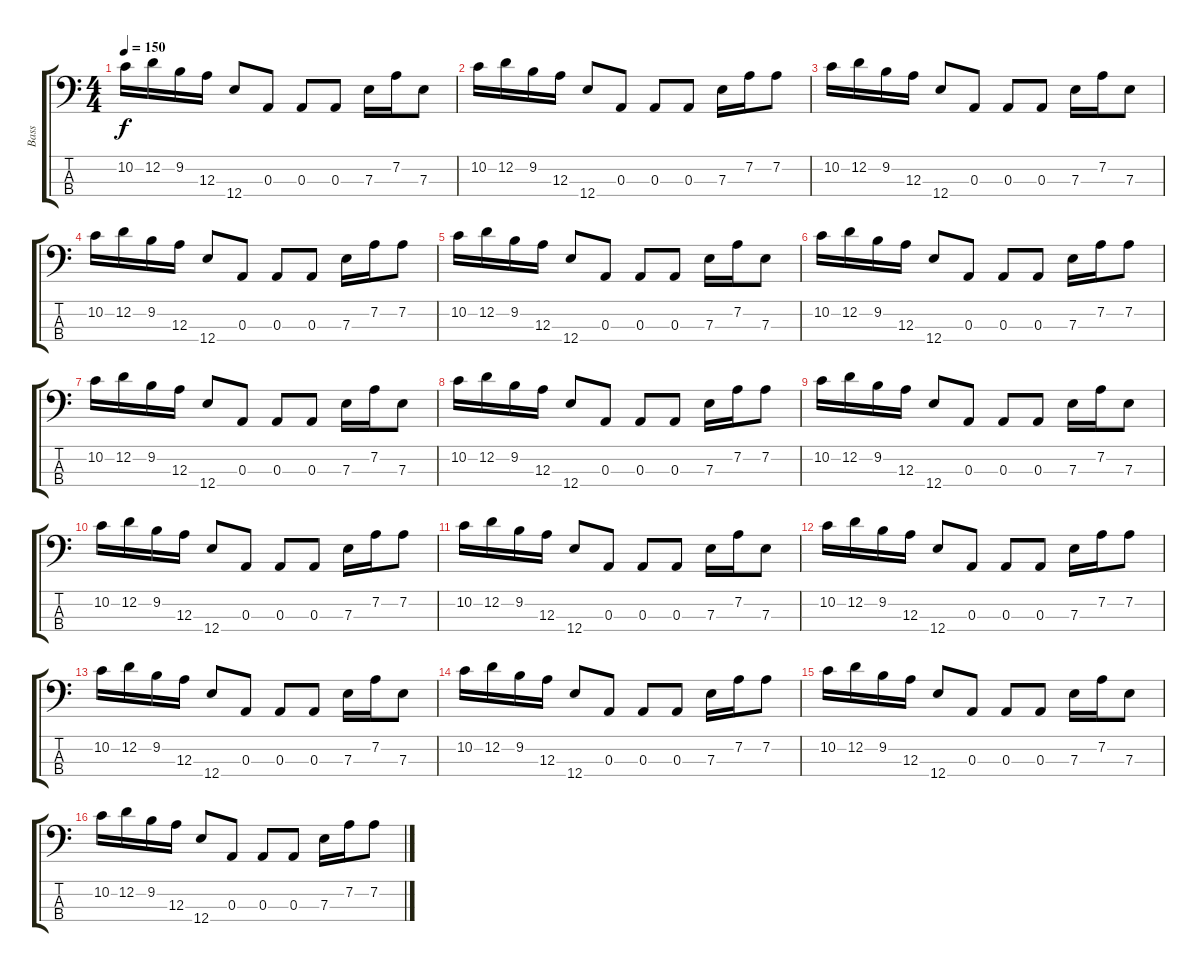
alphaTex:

\track ("Bass" "Bass") {instrument electricbassfinger}
\staff {score tabs}
\tuning (G2 D2 A1 E1) {hide}
\ts (4 4)
\tempo 150
\clef f4
\ks c
10.2.16{dy f} 12.2.16 9.2.16 12.3.16 12.4.8 0.3.8 0.3.8 0.3.8 7.3.16 7.2.16 7.3.8 |
10.2.16 12.2.16 9.2.16 12.3.16 12.4.8 0.3.8 0.3.8 0.3.8 7.3.16 7.2.16 7.2.8 |
10.2.16 12.2.16 9.2.16 12.3.16 12.4.8 0.3.8 0.3.8 0.3.8 7.3.16 7.2.16 7.3.8 |
10.2.16 12.2.16 9.2.16 12.3.16 12.4.8 0.3.8 0.3.8 0.3.8 7.3.16 7.2.16 7.2.8 |
10.2.16 12.2.16 9.2.16 12.3.16 12.4.8 0.3.8 0.3.8 0.3.8 7.3.16 7.2.16 7.3.8 |
10.2.16 12.2.16 9.2.16 12.3.16 12.4.8 0.3.8 0.3.8 0.3.8 7.3.16 7.2.16 7.2.8 |
10.2.16 12.2.16 9.2.16 12.3.16 12.4.8 0.3.8 0.3.8 0.3.8 7.3.16 7.2.16 7.3.8 |
10.2.16 12.2.16 9.2.16 12.3.16 12.4.8 0.3.8 0.3.8 0.3.8 7.3.16 7.2.16 7.2.8 |
10.2.16 12.2.16 9.2.16 12.3.16 12.4.8 0.3.8 0.3.8 0.3.8 7.3.16 7.2.16 7.3.8 |
10.2.16 12.2.16 9.2.16 12.3.16 12.4.8 0.3.8 0.3.8 0.3.8 7.3.16 7.2.16 7.2.8 |
10.2.16 12.2.16 9.2.16 12.3.16 12.4.8 0.3.8 0.3.8 0.3.8 7.3.16 7.2.16 7.3.8 |
10.2.16 12.2.16 9.2.16 12.3.16 12.4.8 0.3.8 0.3.8 0.3.8 7.3.16 7.2.16 7.2.8 |
10.2.16 12.2.16 9.2.16 12.3.16 12.4.8 0.3.8 0.3.8 0.3.8 7.3.16 7.2.16 7.3.8 |
10.2.16 12.2.16 9.2.16 12.3.16 12.4.8 0.3.8 0.3.8 0.3.8 7.3.16 7.2.16 7.2.8 |
10.2.16 12.2.16 9.2.16 12.3.16 12.4.8 0.3.8 0.3.8 0.3.8 7.3.16 7.2.16 7.3.8 |
10.2.16 12.2.16 9.2.16 12.3.16 12.4.8 0.3.8 0.3.8 0.3.8 7.3.16 7.2.16 7.2.8
